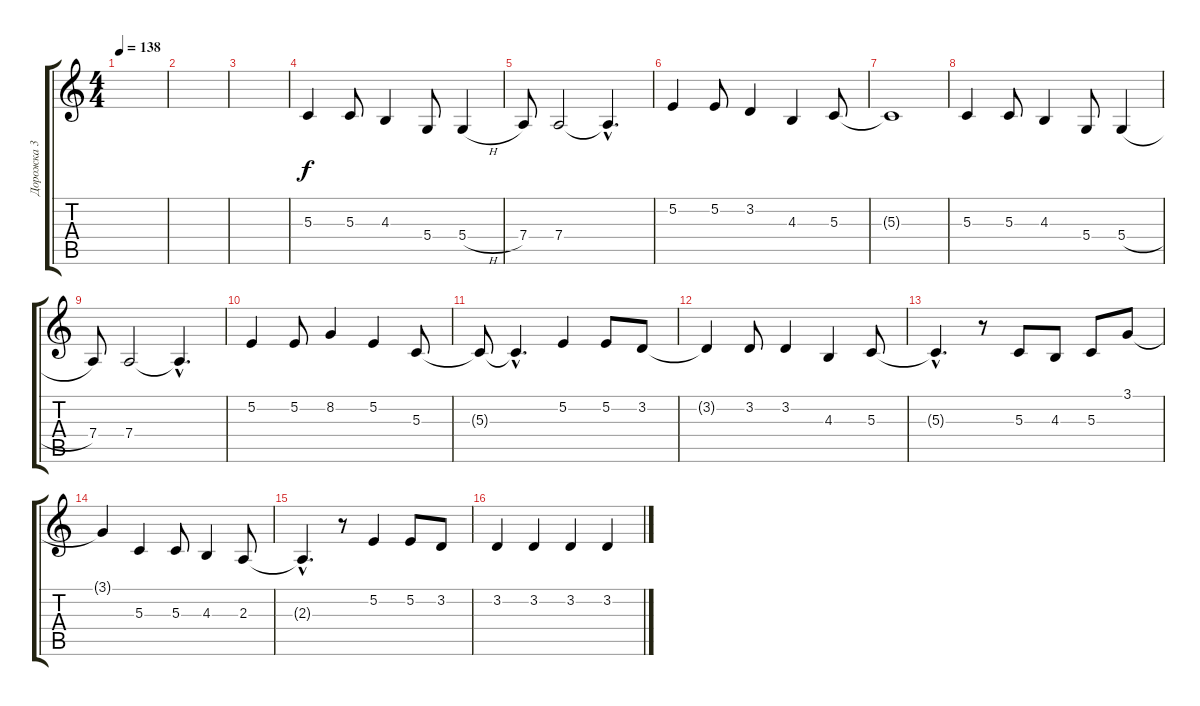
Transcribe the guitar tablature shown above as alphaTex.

\track ("Дорожка 3" "Дорожка 3") {instrument choiraahs}
\staff {score tabs}
\tuning (E4 B3 G3 D3 A2 E2) {hide}
\ts (4 4)
\tempo 138
\clef g2
\ks c
|
|
|
5.3.4 5.3.8 4.3.4 5.4.8 5.4{h}.4 |
7.4.8 7.4.2 7.4{hac t}.4{d} |
5.2.4 5.2.8 3.2.4 4.3.4 5.3.8 |
5.3{t}.1 |
5.3.4 5.3.8 4.3.4 5.4.8 5.4{h}.4 |
7.4.8 7.4.2 7.4{hac t}.4{d} |
5.2.4 5.2.8 8.2.4 5.2.4 5.3.8 |
5.3{t}.8 5.3{hac t}.4{d} 5.2.4 5.2.8 3.2.8 |
3.2{t}.4 3.2.8 3.2.4 4.3.4 5.3.8 |
5.3{hac t}.4{d} r.8 5.3.8 4.3.8 5.3.8 3.1.8 |
3.1{t}.4 5.3.4 5.3.8 4.3.4 2.3.8 |
2.3{hac t}.4{d} r.8 5.2.4 5.2.8 3.2.8 |
3.2.4 3.2.4 3.2.4 3.2.4
